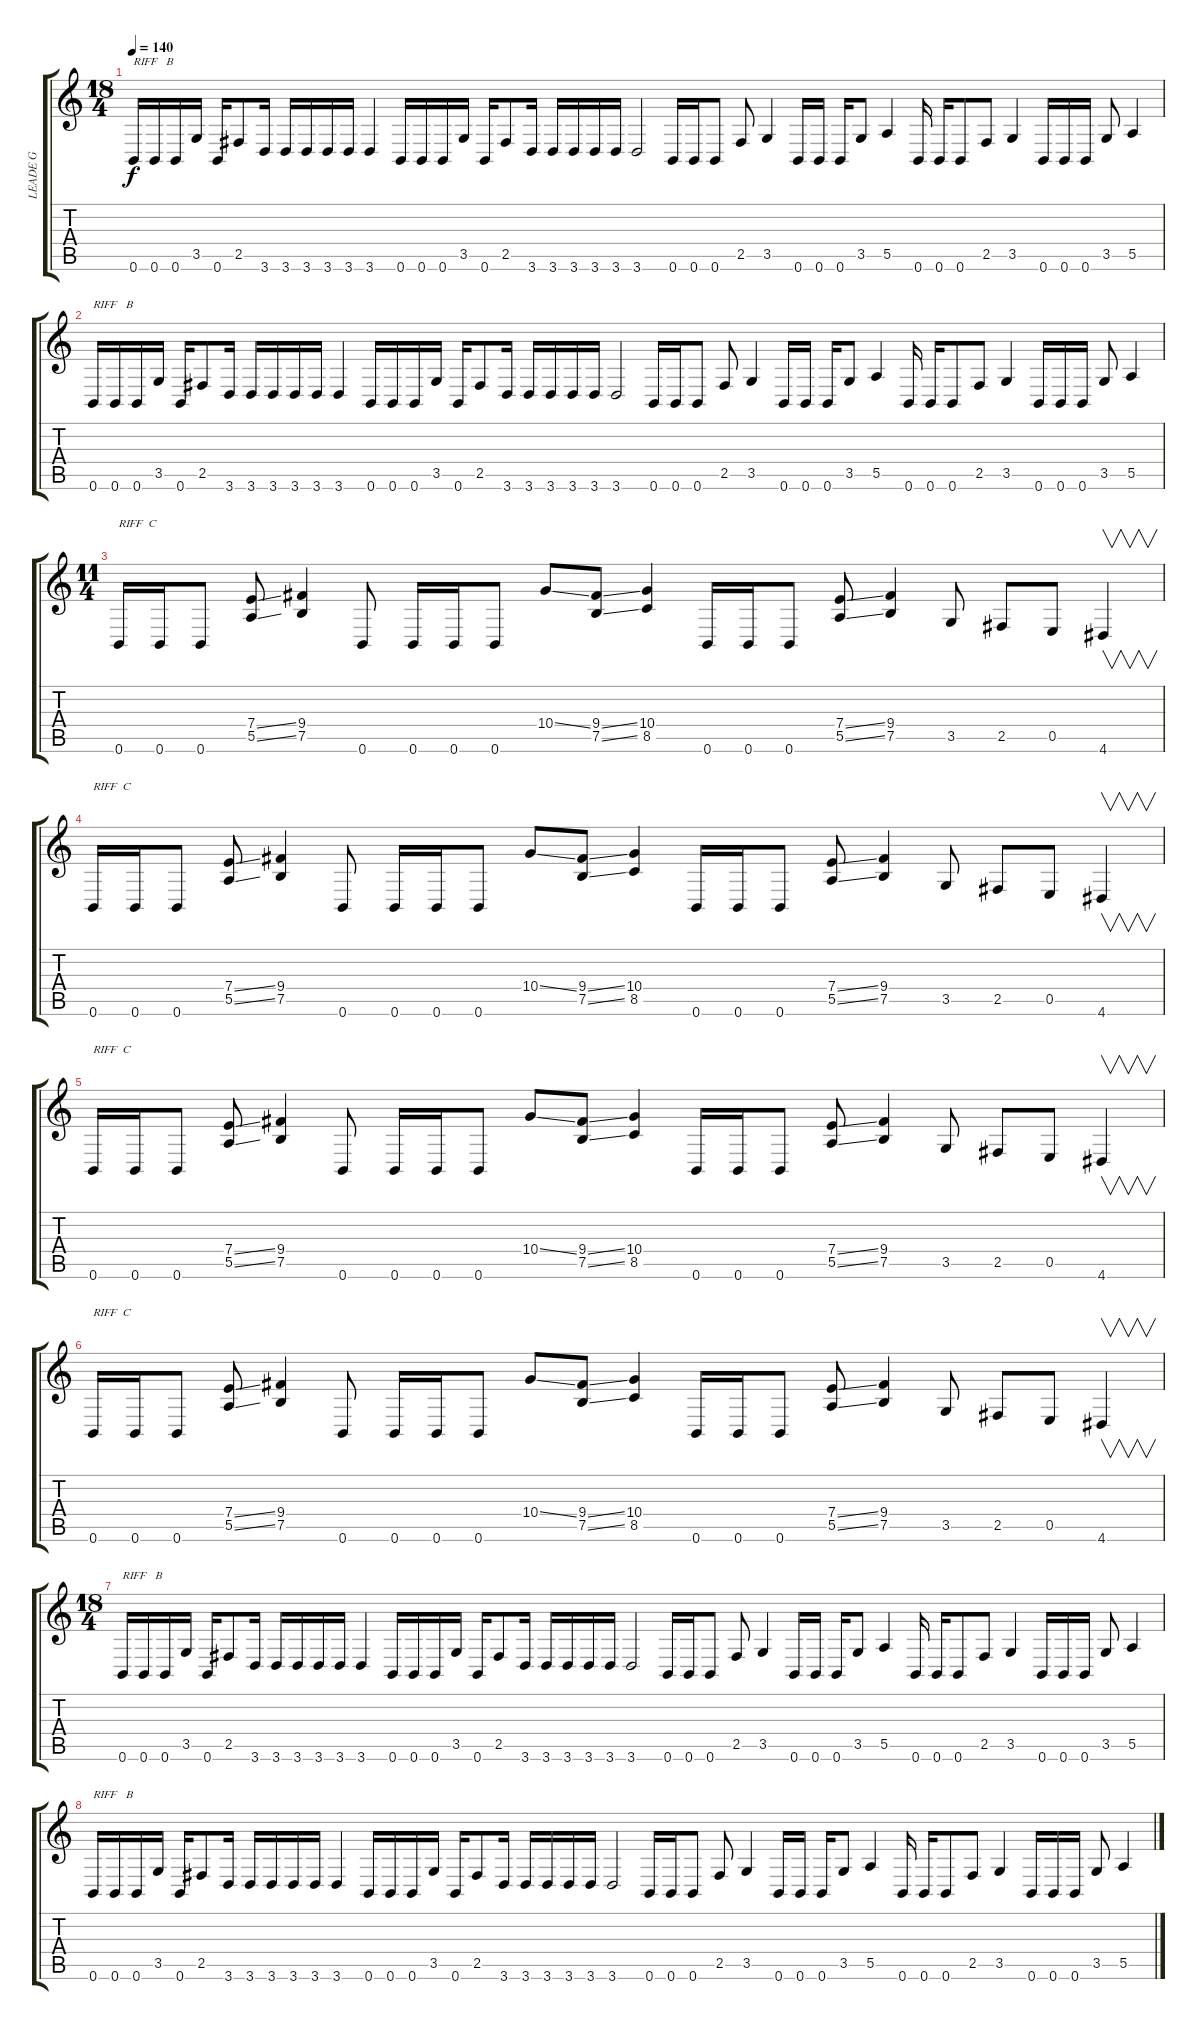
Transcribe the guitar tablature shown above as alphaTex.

\track ("LEADE G" "LEADE G") {instrument overdrivenguitar}
\staff {score tabs}
\tuning (B3 Gb3 D3 A2 E2 B1) {hide}
\ts (18 4)
\tempo 140
\clef g2
\ks c
0.6.16{txt "RIFF   B" dy f} 0.6.16 0.6.16 3.5.16 0.6.16 2.5.8 3.6.16 3.6.16 3.6.16 3.6.16 3.6.16 3.6.4 0.6.16 0.6.16 0.6.16 3.5.16 0.6.16 2.5.8 3.6.16 3.6.16 3.6.16 3.6.16 3.6.16 3.6.2 0.6.16 0.6.16 0.6.8 2.5.8 3.5.4 0.6.16 0.6.16 0.6.16 3.5.8 5.5.4 0.6.16 0.6.16 0.6.8 2.5.8 3.5.4 0.6.16 0.6.16 0.6.16 3.5.8 5.5.4 |
0.6.16{txt "RIFF   B"} 0.6.16 0.6.16 3.5.16 0.6.16 2.5.8 3.6.16 3.6.16 3.6.16 3.6.16 3.6.16 3.6.4 0.6.16 0.6.16 0.6.16 3.5.16 0.6.16 2.5.8 3.6.16 3.6.16 3.6.16 3.6.16 3.6.16 3.6.2 0.6.16 0.6.16 0.6.8 2.5.8 3.5.4 0.6.16 0.6.16 0.6.16 3.5.8 5.5.4 0.6.16 0.6.16 0.6.8 2.5.8 3.5.4 0.6.16 0.6.16 0.6.16 3.5.8 5.5.4 |
\ts (11 4)
0.6.16{txt "RIFF  C"} 0.6.16 0.6.8 (7.4{ss} 5.5{ss}).8 (9.4 7.5).4 0.6.8 0.6.16 0.6.16 0.6.8 10.4{ss}.8 (9.4{ss} 7.5{ss}).8 (10.4 8.5).4 0.6.16 0.6.16 0.6.8 (7.4{ss} 5.5{ss}).8 (9.4 7.5).4 3.5.8 2.5.8 0.5.8 4.6.4{v} |
0.6.16{txt "RIFF  C"} 0.6.16 0.6.8 (7.4{ss} 5.5{ss}).8 (9.4 7.5).4 0.6.8 0.6.16 0.6.16 0.6.8 10.4{ss}.8 (9.4{ss} 7.5{ss}).8 (10.4 8.5).4 0.6.16 0.6.16 0.6.8 (7.4{ss} 5.5{ss}).8 (9.4 7.5).4 3.5.8 2.5.8 0.5.8 4.6.4{v} |
0.6.16{txt "RIFF  C"} 0.6.16 0.6.8 (7.4{ss} 5.5{ss}).8 (9.4 7.5).4 0.6.8 0.6.16 0.6.16 0.6.8 10.4{ss}.8 (9.4{ss} 7.5{ss}).8 (10.4 8.5).4 0.6.16 0.6.16 0.6.8 (7.4{ss} 5.5{ss}).8 (9.4 7.5).4 3.5.8 2.5.8 0.5.8 4.6.4{v} |
0.6.16{txt "RIFF  C"} 0.6.16 0.6.8 (7.4{ss} 5.5{ss}).8 (9.4 7.5).4 0.6.8 0.6.16 0.6.16 0.6.8 10.4{ss}.8 (9.4{ss} 7.5{ss}).8 (10.4 8.5).4 0.6.16 0.6.16 0.6.8 (7.4{ss} 5.5{ss}).8 (9.4 7.5).4 3.5.8 2.5.8 0.5.8 4.6.4{v} |
\ts (18 4)
0.6.16{txt "RIFF   B"} 0.6.16 0.6.16 3.5.16 0.6.16 2.5.8 3.6.16 3.6.16 3.6.16 3.6.16 3.6.16 3.6.4 0.6.16 0.6.16 0.6.16 3.5.16 0.6.16 2.5.8 3.6.16 3.6.16 3.6.16 3.6.16 3.6.16 3.6.2 0.6.16 0.6.16 0.6.8 2.5.8 3.5.4 0.6.16 0.6.16 0.6.16 3.5.8 5.5.4 0.6.16 0.6.16 0.6.8 2.5.8 3.5.4 0.6.16 0.6.16 0.6.16 3.5.8 5.5.4 |
0.6.16{txt "RIFF   B"} 0.6.16 0.6.16 3.5.16 0.6.16 2.5.8 3.6.16 3.6.16 3.6.16 3.6.16 3.6.16 3.6.4 0.6.16 0.6.16 0.6.16 3.5.16 0.6.16 2.5.8 3.6.16 3.6.16 3.6.16 3.6.16 3.6.16 3.6.2 0.6.16 0.6.16 0.6.8 2.5.8 3.5.4 0.6.16 0.6.16 0.6.16 3.5.8 5.5.4 0.6.16 0.6.16 0.6.8 2.5.8 3.5.4 0.6.16 0.6.16 0.6.16 3.5.8 5.5.4
